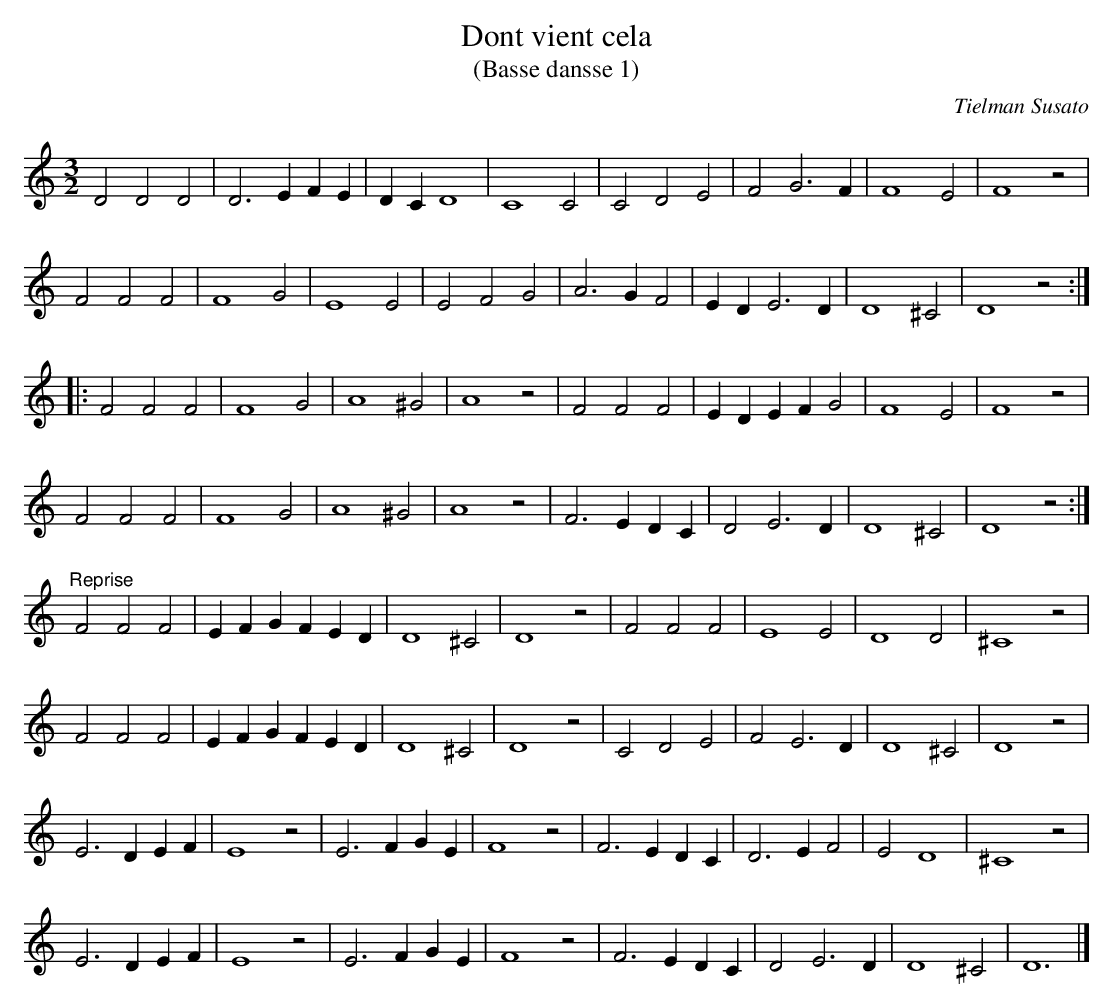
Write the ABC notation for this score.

X:1
T:Dont vient cela
T:(Basse dansse 1)
C:Tielman Susato
M:3/2
L:1/2
K:Ddor
DDD|D>E F/E/|D/C/D2|C2C|CDE|FG>F|F2E|F2z|
FFF|F2G|E2E|EFG|A>GF|E/D/E>D|D2^C|D2z:|
|:FFF|F2G|A2^G|A2z|FFF|E/D/E/F/G|F2E|F2z|
FFF|F2G|A2^G|A2z|F>E D/C/|DE>D|D2^C|D2z:|
"^Reprise"FFF|E/F/G/F/E/D/|D2^C|D2z|FFF|E2E|D2D|^C2z|
FFF|E/F/G/F/E/D/|D2^C|D2z|CDE|FE>D|D2^C|D2z|
E>D E/F/|E2z|E>F G/E/|F2z|F>E D/C/|D>EF|ED2|^C2z|
E>D E/F/|E2z|E>F G/E/|F2z|F>E D/C/|DE>D|D2^C|D3|]
